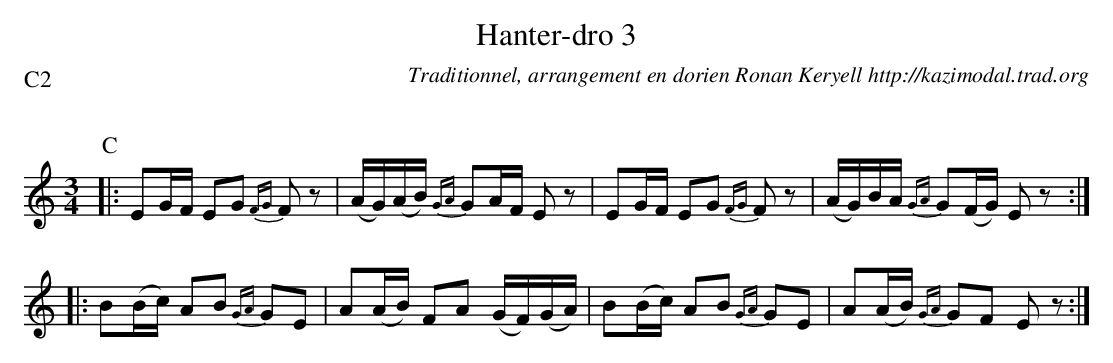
X:1
T:Hanter-dro 3
C:Traditionnel, arrangement en dorien Ronan Keryell http://kazimodal.trad.org
Q:C2=100
P:C2
M:3/4
K:C
P:C
|: EG/2F/2 EG {FG}F z | \
	(A/2G/2)(A/2B/2) {GA}GA/2F/2 E z | \
	EG/2F/2 EG {FG}F z | \
	(A/2G/2)B/2A/2 {GA}G(F/2G/2) E z :|
|: B(B/2c/2) AB {GA}GE | \
	A(A/2B/2) FA (G/2F/2)(G/2A/2) | \
	B(B/2c/2) AB {GA}GE | \
	A(A/2B/2) {GA}GF E z :|
